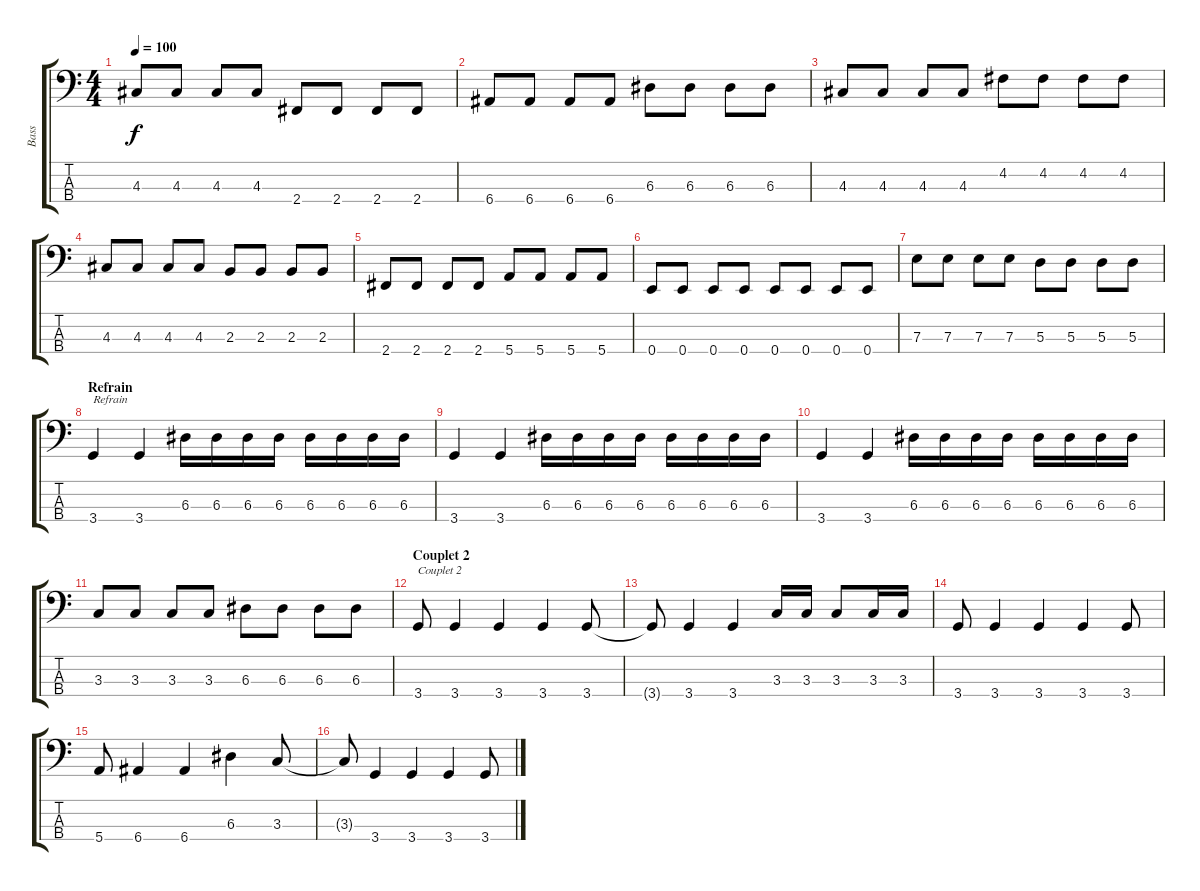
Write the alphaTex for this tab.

\track ("Bass" "Bass") {instrument electricbassfinger}
\staff {score tabs}
\tuning (G2 D2 A1 E1) {hide}
\ts (4 4)
\tempo 100
\clef f4
\ks c
4.3.8{dy f} 4.3.8 4.3.8 4.3.8 2.4.8 2.4.8 2.4.8 2.4.8 |
6.4.8 6.4.8 6.4.8 6.4.8 6.3.8 6.3.8 6.3.8 6.3.8 |
4.3.8 4.3.8 4.3.8 4.3.8 4.2.8 4.2.8 4.2.8 4.2.8 |
4.3.8 4.3.8 4.3.8 4.3.8 2.3.8 2.3.8 2.3.8 2.3.8 |
2.4.8 2.4.8 2.4.8 2.4.8 5.4.8 5.4.8 5.4.8 5.4.8 |
0.4.8 0.4.8 0.4.8 0.4.8 0.4.8 0.4.8 0.4.8 0.4.8 |
7.3.8 7.3.8 7.3.8 7.3.8 5.3.8 5.3.8 5.3.8 5.3.8 |
\section ("" "Refrain")
3.4.4{txt "Refrain"} 3.4.4 6.3.16 6.3.16 6.3.16 6.3.16 6.3.16 6.3.16 6.3.16 6.3.16 |
3.4.4 3.4.4 6.3.16 6.3.16 6.3.16 6.3.16 6.3.16 6.3.16 6.3.16 6.3.16 |
3.4.4 3.4.4 6.3.16 6.3.16 6.3.16 6.3.16 6.3.16 6.3.16 6.3.16 6.3.16 |
3.3.8 3.3.8 3.3.8 3.3.8 6.3.8 6.3.8 6.3.8 6.3.8 |
\section ("" "Couplet 2")
3.4.8{txt "Couplet 2"} 3.4.4 3.4.4 3.4.4 3.4.8 |
3.4{t}.8 3.4.4 3.4.4 3.3.16 3.3.16 3.3.8 3.3.16 3.3.16 |
3.4.8 3.4.4 3.4.4 3.4.4 3.4.8 |
5.4.8 6.4.4 6.4.4 6.3.4 3.3.8 |
3.3{t}.8 3.4.4 3.4.4 3.4.4 3.4.8
